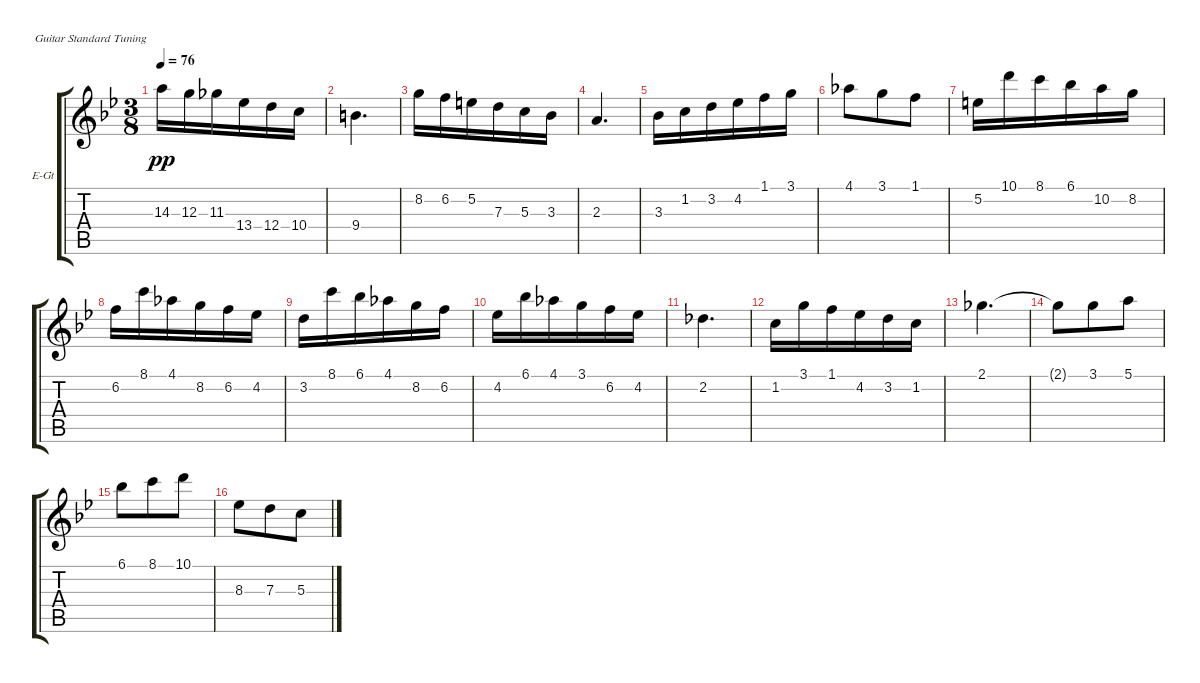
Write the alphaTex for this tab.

\defaultSystemsLayout 4
\bracketExtendMode groupsimilarinstruments
\firstSystemTrackNameOrientation horizontal
\otherSystemsTrackNameOrientation horizontal
\track ("Principale" "E-Gt") {instrument distortionguitar}
\staff {score tabs}
\tuning (E4 B3 G3 D3 A2 E2)
\ts (3 8)
\tempo 76
\clef g2
\ks gminor
14.3.16{dy pp} 12.3.16 11.3.16 13.4.16 12.4.16 10.4.16 |
9.4.4{d} |
8.2.16 6.2.16 5.2.16 7.3.16 5.3.16 3.3.16 |
2.3.4{d} |
3.3.16 1.2.16 3.2.16 4.2.16 1.1.16 3.1.16 |
4.1.8 3.1.8 1.1.8 |
5.2.16 10.1.16 8.1.16 6.1.16 10.2.16 8.2.16 |
6.2.16 8.1.16 4.1.16 8.2.16 6.2.16 4.2.16 |
3.2.16 8.1.16 6.1.16 4.1.16 8.2.16 6.2.16 |
4.2.16 6.1.16 4.1.16 3.1.16 6.2.16 4.2.16 |
2.2.4{d} |
1.2.16 3.1.16 1.1.16 4.2.16 3.2.16 1.2.16 |
2.1.4{d} |
2.1{t}.8 3.1.8 5.1.8 |
6.1.8 8.1.8 10.1.8 |
8.3.8 7.3.8 5.3.8
